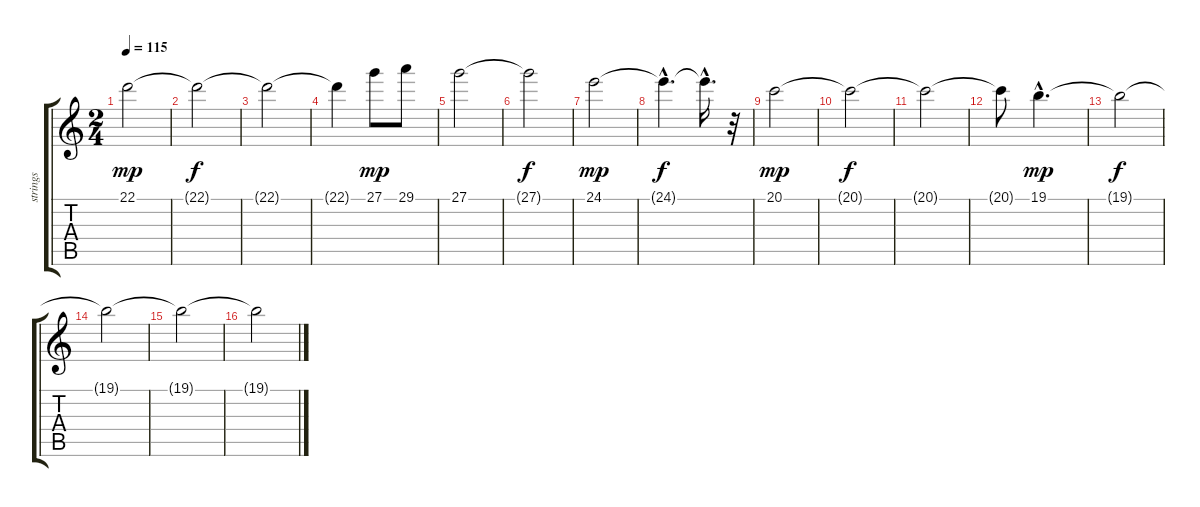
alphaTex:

\track ("strings" "strings") {instrument stringensemble2}
\staff {score tabs}
\tuning (E4 B3 G3 D3 A2 E2) {hide}
\ts (2 4)
\tempo 115
\clef g2
\ks c
22.1.2{dy mp instrument stringensemble2} |
22.1{t}.2{dy f} |
22.1{t}.2 |
22.1{t}.4 27.1.8{dy mp} 29.1.8 |
27.1.2 |
27.1{t}.2{dy f} |
24.1.2{dy mp} |
24.1{hac t}.4{d dy f} 24.1{hac t}.16{d} r.32 |
20.1.2{dy mp instrument stringensemble2} |
20.1{t}.2{dy f} |
20.1{t}.2 |
20.1{t}.8 19.1{hac}.4{d dy mp} |
19.1{t}.2{dy f} |
19.1{t}.2 |
19.1{t}.2 |
19.1{t}.2
